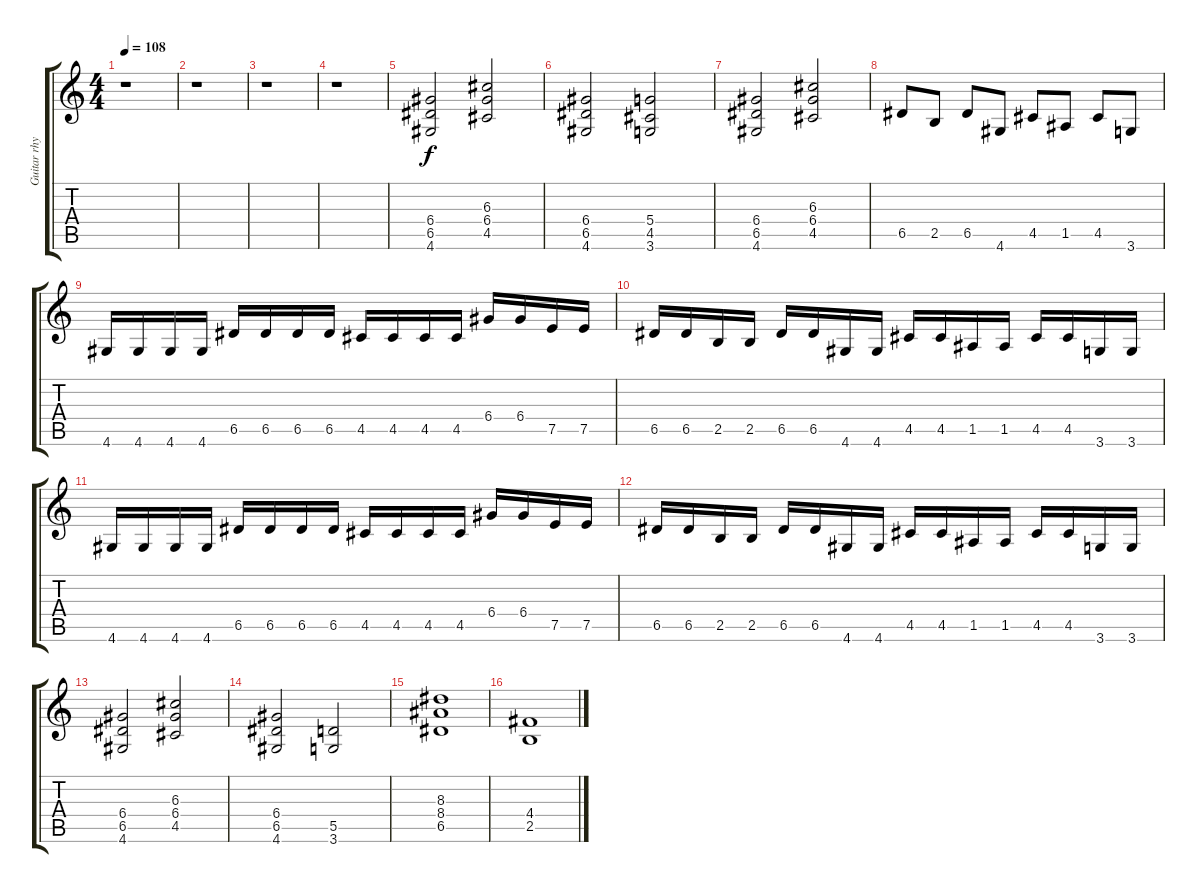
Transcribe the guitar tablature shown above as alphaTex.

\track ("Guitar rhythm" "Guitar rhy") {instrument distortionguitar}
\staff {score tabs}
\tuning (E4 B3 G3 D3 A2 E2) {hide}
\ts (4 4)
\tempo 108
\clef g2
\ks c
r.1{dy f instrument distortionguitar} |
r.1 |
r.1 |
r.1 |
(6.4 6.5 4.6).2 (6.3 6.4 4.5).2 |
(6.4 6.5 4.6).2 (5.4 4.5 3.6).2 |
(6.4 6.5 4.6).2 (6.3 6.4 4.5).2 |
6.5.8 2.5.8 6.5.8 4.6.8 4.5.8 1.5.8 4.5.8 3.6.8 |
4.6.16 4.6.16 4.6.16 4.6.16 6.5.16 6.5.16 6.5.16 6.5.16 4.5.16 4.5.16 4.5.16 4.5.16 6.4.16 6.4.16 7.5.16 7.5.16 |
6.5.16 6.5.16 2.5.16 2.5.16 6.5.16 6.5.16 4.6.16 4.6.16 4.5.16 4.5.16 1.5.16 1.5.16 4.5.16 4.5.16 3.6.16 3.6.16 |
4.6.16 4.6.16 4.6.16 4.6.16 6.5.16 6.5.16 6.5.16 6.5.16 4.5.16 4.5.16 4.5.16 4.5.16 6.4.16 6.4.16 7.5.16 7.5.16 |
6.5.16 6.5.16 2.5.16 2.5.16 6.5.16 6.5.16 4.6.16 4.6.16 4.5.16 4.5.16 1.5.16 1.5.16 4.5.16 4.5.16 3.6.16 3.6.16 |
(6.4 6.5 4.6).2 (6.3 6.4 4.5).2 |
(6.4 6.5 4.6).2 (5.5 3.6).2 |
(8.3 8.4 6.5).1 |
(4.4 2.5).1
